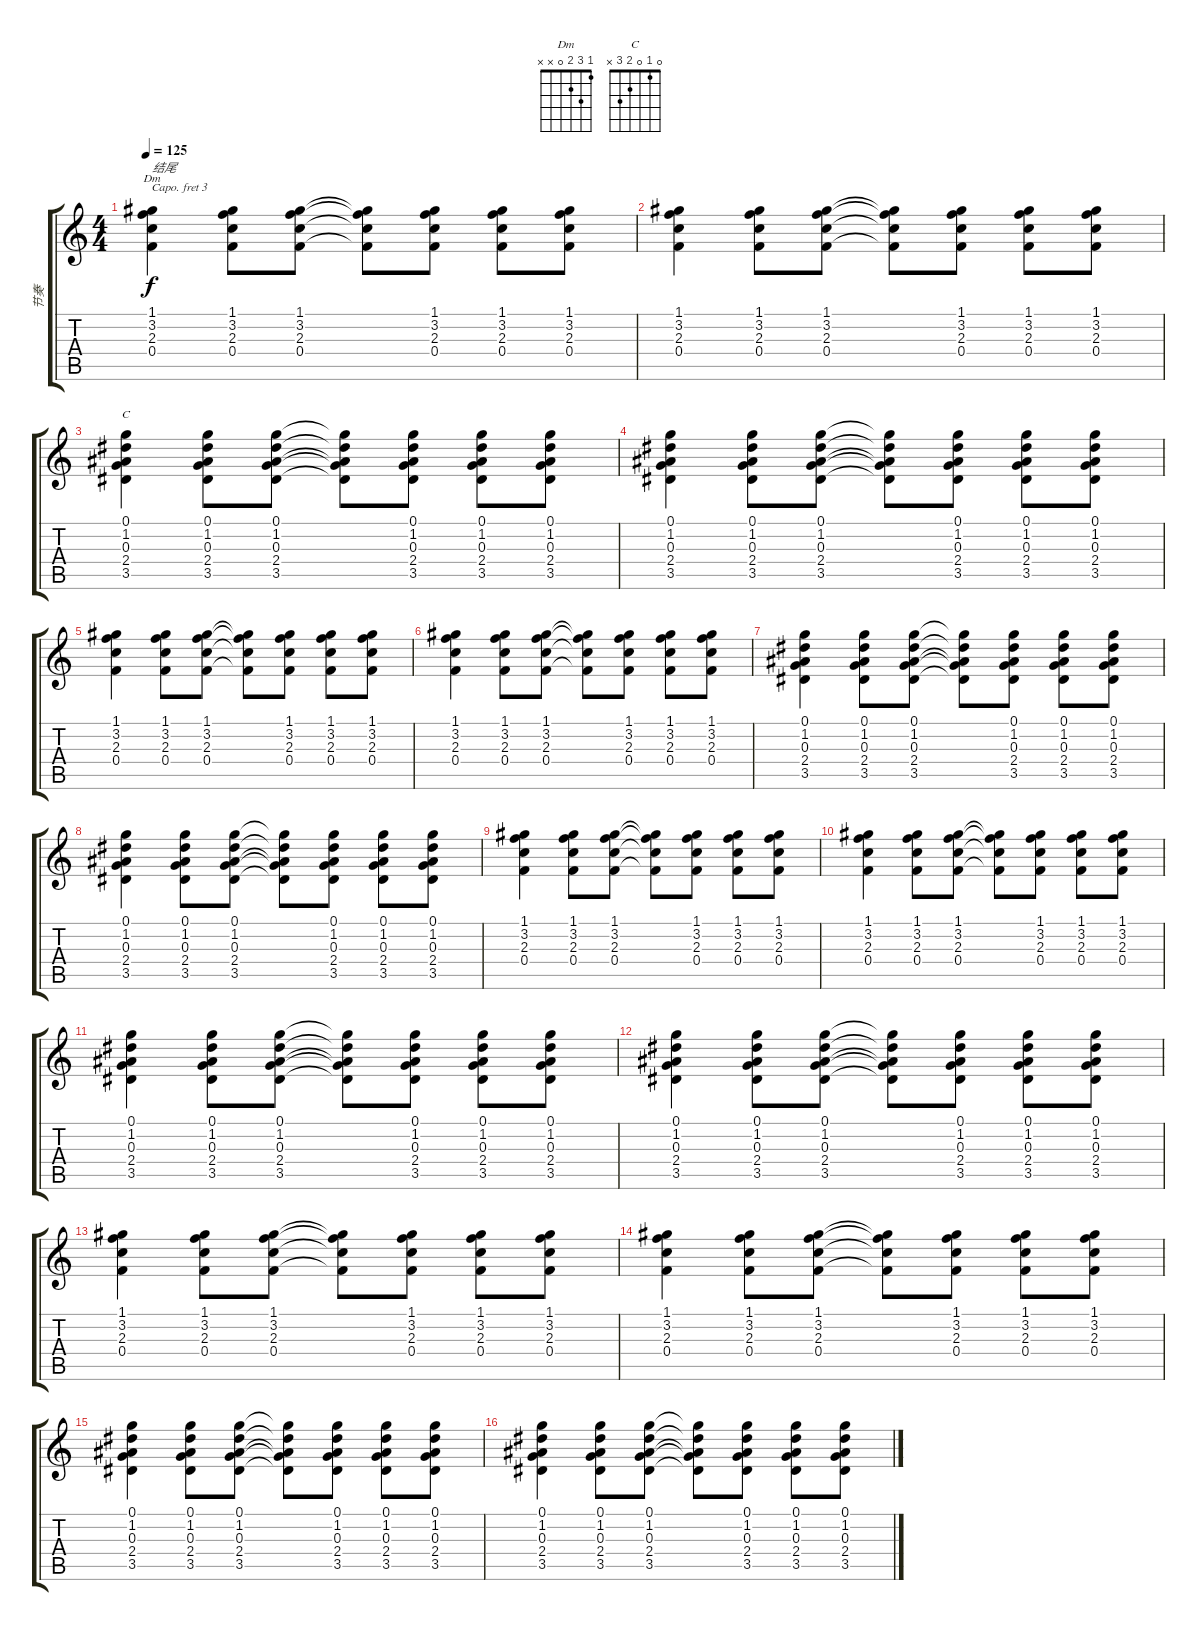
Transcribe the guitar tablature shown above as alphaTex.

\track ("节奏" "节奏") {instrument acousticguitarsteel}
\staff {score tabs}
\capo 3
\tuning (E4 B3 G3 D3 A2 E2) {hide}
\chord ("Dm" 1 3 2 0 x x)
\chord ("C" 0 1 0 2 3 x)
\ts (4 4)
\tempo 125
\clef g2
\ks c
(1.1 3.2 2.3 0.4).4{ch "Dm" txt "结尾" dy f} (1.1 3.2 2.3 0.4).8 (1.1 3.2 2.3 0.4).8 (1.1{t} 3.2{t} 2.3{t} 0.4{t}).8 (1.1 3.2 2.3 0.4).8 (1.1 3.2 2.3 0.4).8 (1.1 3.2 2.3 0.4).8 |
(1.1 3.2 2.3 0.4).4 (1.1 3.2 2.3 0.4).8 (1.1 3.2 2.3 0.4).8 (1.1{t} 3.2{t} 2.3{t} 0.4{t}).8 (1.1 3.2 2.3 0.4).8 (1.1 3.2 2.3 0.4).8 (1.1 3.2 2.3 0.4).8 |
(0.1 1.2 0.3 2.4 3.5).4{ch "C"} (0.1 1.2 0.3 2.4 3.5).8 (0.1 1.2 0.3 2.4 3.5).8 (0.1{t} 1.2{t} 0.3{t} 2.4{t} 3.5{t}).8 (0.1 1.2 0.3 2.4 3.5).8 (0.1 1.2 0.3 2.4 3.5).8 (0.1 1.2 0.3 2.4 3.5).8 |
(0.1 1.2 0.3 2.4 3.5).4 (0.1 1.2 0.3 2.4 3.5).8 (0.1 1.2 0.3 2.4 3.5).8 (0.1{t} 1.2{t} 0.3{t} 2.4{t} 3.5{t}).8 (0.1 1.2 0.3 2.4 3.5).8 (0.1 1.2 0.3 2.4 3.5).8 (0.1 1.2 0.3 2.4 3.5).8 |
(1.1 3.2 2.3 0.4).4 (1.1 3.2 2.3 0.4).8 (1.1 3.2 2.3 0.4).8 (1.1{t} 3.2{t} 2.3{t} 0.4{t}).8 (1.1 3.2 2.3 0.4).8 (1.1 3.2 2.3 0.4).8 (1.1 3.2 2.3 0.4).8 |
(1.1 3.2 2.3 0.4).4 (1.1 3.2 2.3 0.4).8 (1.1 3.2 2.3 0.4).8 (1.1{t} 3.2{t} 2.3{t} 0.4{t}).8 (1.1 3.2 2.3 0.4).8 (1.1 3.2 2.3 0.4).8 (1.1 3.2 2.3 0.4).8 |
(0.1 1.2 0.3 2.4 3.5).4 (0.1 1.2 0.3 2.4 3.5).8 (0.1 1.2 0.3 2.4 3.5).8 (0.1{t} 1.2{t} 0.3{t} 2.4{t} 3.5{t}).8 (0.1 1.2 0.3 2.4 3.5).8 (0.1 1.2 0.3 2.4 3.5).8 (0.1 1.2 0.3 2.4 3.5).8 |
(0.1 1.2 0.3 2.4 3.5).4 (0.1 1.2 0.3 2.4 3.5).8 (0.1 1.2 0.3 2.4 3.5).8 (0.1{t} 1.2{t} 0.3{t} 2.4{t} 3.5{t}).8 (0.1 1.2 0.3 2.4 3.5).8 (0.1 1.2 0.3 2.4 3.5).8 (0.1 1.2 0.3 2.4 3.5).8 |
(1.1 3.2 2.3 0.4).4 (1.1 3.2 2.3 0.4).8 (1.1 3.2 2.3 0.4).8 (1.1{t} 3.2{t} 2.3{t} 0.4{t}).8 (1.1 3.2 2.3 0.4).8 (1.1 3.2 2.3 0.4).8 (1.1 3.2 2.3 0.4).8 |
(1.1 3.2 2.3 0.4).4 (1.1 3.2 2.3 0.4).8 (1.1 3.2 2.3 0.4).8 (1.1{t} 3.2{t} 2.3{t} 0.4{t}).8 (1.1 3.2 2.3 0.4).8 (1.1 3.2 2.3 0.4).8 (1.1 3.2 2.3 0.4).8 |
(0.1 1.2 0.3 2.4 3.5).4 (0.1 1.2 0.3 2.4 3.5).8 (0.1 1.2 0.3 2.4 3.5).8 (0.1{t} 1.2{t} 0.3{t} 2.4{t} 3.5{t}).8 (0.1 1.2 0.3 2.4 3.5).8 (0.1 1.2 0.3 2.4 3.5).8 (0.1 1.2 0.3 2.4 3.5).8 |
(0.1 1.2 0.3 2.4 3.5).4 (0.1 1.2 0.3 2.4 3.5).8 (0.1 1.2 0.3 2.4 3.5).8 (0.1{t} 1.2{t} 0.3{t} 2.4{t} 3.5{t}).8 (0.1 1.2 0.3 2.4 3.5).8 (0.1 1.2 0.3 2.4 3.5).8 (0.1 1.2 0.3 2.4 3.5).8 |
(1.1 3.2 2.3 0.4).4 (1.1 3.2 2.3 0.4).8 (1.1 3.2 2.3 0.4).8 (1.1{t} 3.2{t} 2.3{t} 0.4{t}).8 (1.1 3.2 2.3 0.4).8 (1.1 3.2 2.3 0.4).8 (1.1 3.2 2.3 0.4).8 |
(1.1 3.2 2.3 0.4).4 (1.1 3.2 2.3 0.4).8 (1.1 3.2 2.3 0.4).8 (1.1{t} 3.2{t} 2.3{t} 0.4{t}).8 (1.1 3.2 2.3 0.4).8 (1.1 3.2 2.3 0.4).8 (1.1 3.2 2.3 0.4).8 |
(0.1 1.2 0.3 2.4 3.5).4 (0.1 1.2 0.3 2.4 3.5).8 (0.1 1.2 0.3 2.4 3.5).8 (0.1{t} 1.2{t} 0.3{t} 2.4{t} 3.5{t}).8 (0.1 1.2 0.3 2.4 3.5).8 (0.1 1.2 0.3 2.4 3.5).8 (0.1 1.2 0.3 2.4 3.5).8 |
(0.1 1.2 0.3 2.4 3.5).4 (0.1 1.2 0.3 2.4 3.5).8 (0.1 1.2 0.3 2.4 3.5).8 (0.1{t} 1.2{t} 0.3{t} 2.4{t} 3.5{t}).8 (0.1 1.2 0.3 2.4 3.5).8 (0.1 1.2 0.3 2.4 3.5).8 (0.1 1.2 0.3 2.4 3.5).8
